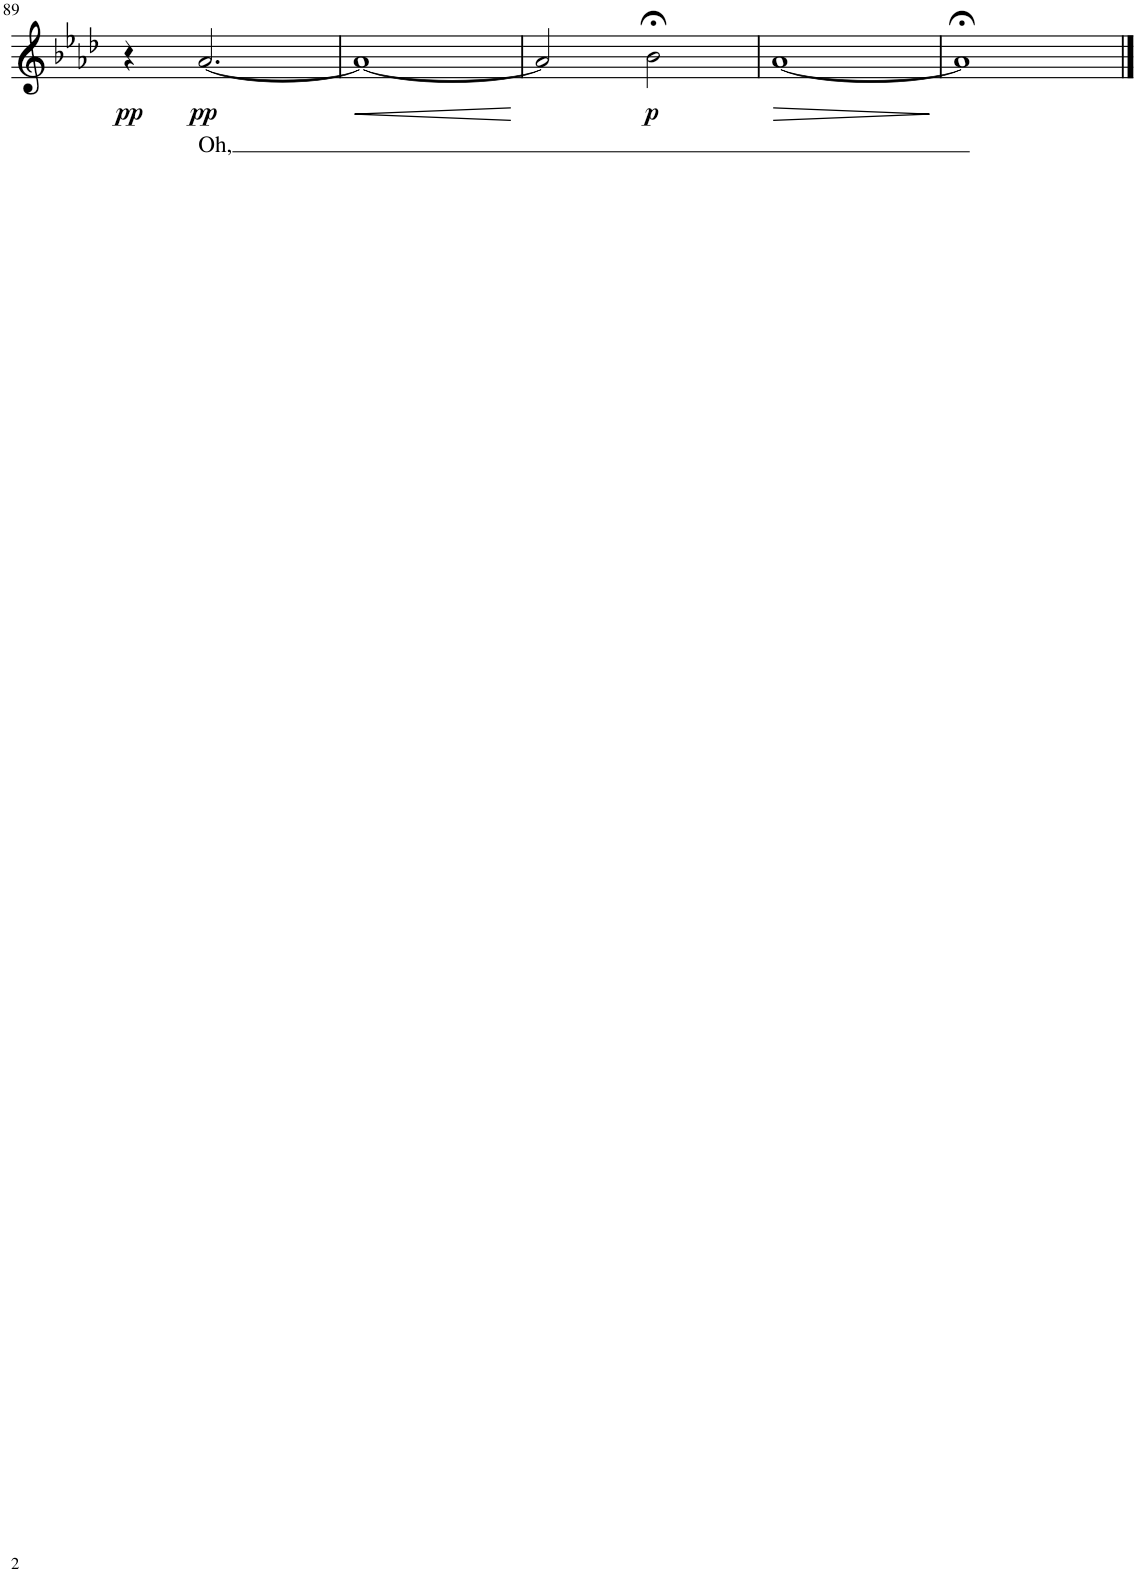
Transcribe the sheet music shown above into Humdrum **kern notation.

**kern	**text	**dynam
*part1	*part1	*part1
*staff1	*staff1	*staff1
*I"Piano	*	*
*I'Pno.	*	*
!!LO:PB:g=z
*clefG2	*	*
*k[b-e-a-d-]	*	*
*M4/4	*	*
=89	=89	=89
!	!	!LO:DY:b
4r	.	pp
!	!LO:LY:b	!LO:DY:b
[2.a-/	Oh,	pp
=90	=90	=90
!	!	!LO:HP:b
1a-_	.	<
.	.	[
=91	=91	=91
2a-/]	.	.
!	!	!LO:DY:b
2b-;<\	.	p
=92	=92	=92
!	!	!LO:HP:b
[1a-	.	>
.	.	]
=93	=93	=93
1a-;<]	.	.
==	==	==
*-	*-	*-
